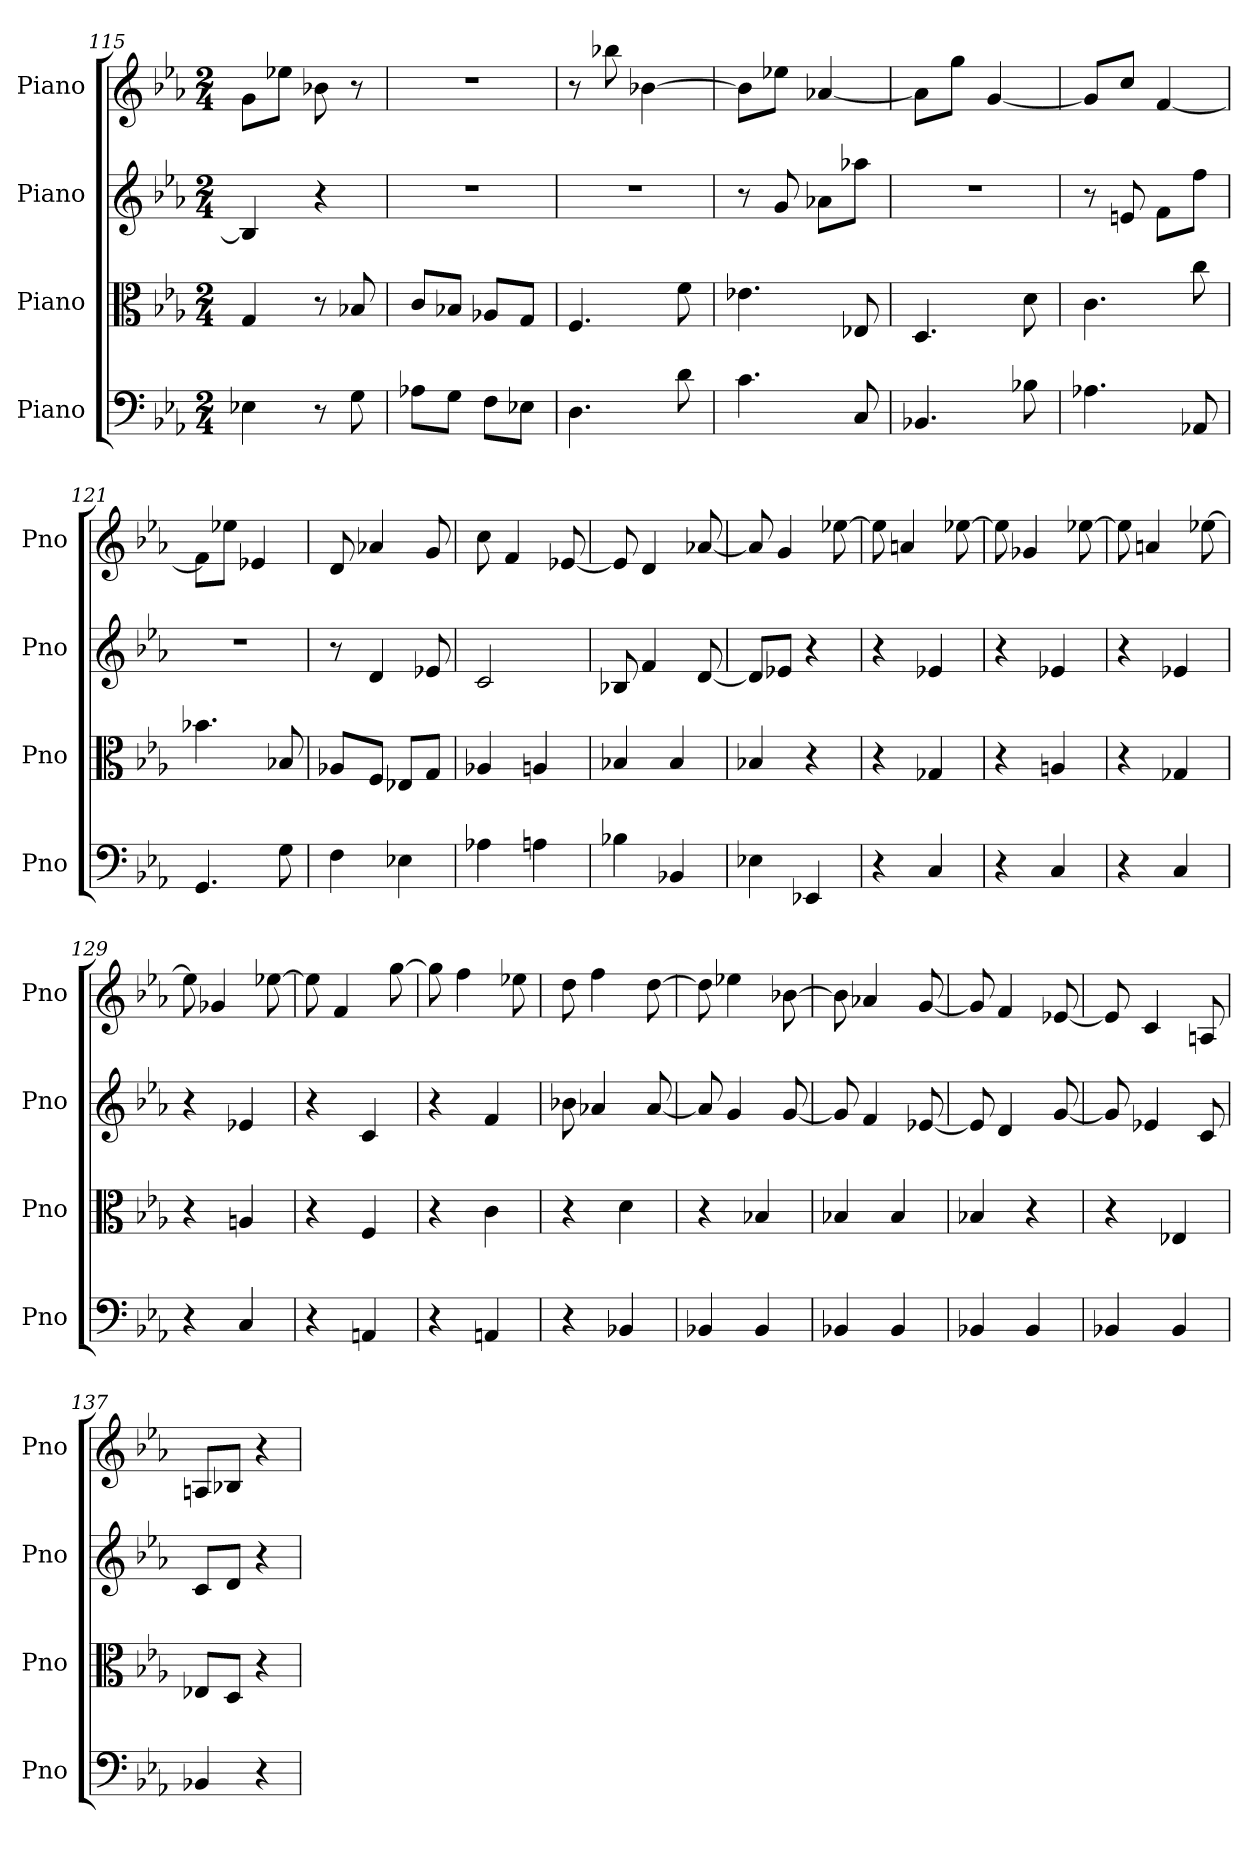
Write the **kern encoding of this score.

**kern	**kern	**kern	**kern
*part4	*part3	*part2	*part1
*staff4	*staff3	*staff2	*staff1
*I"Piano	*I"Piano	*I"Piano	*I"Piano
*I'Pno	*I'Pno	*I'Pno	*I'Pno
*clefF4	*clefC3	*clefG2	*clefG2
*k[b-e-a-]	*k[b-e-a-]	*k[b-e-a-]	*k[b-e-a-]
*M2/4	*M2/4	*M2/4	*M2/4
=115	=115	=115	=115
4E-X\	4G/	4B-/]	8g\L
.	.	.	8ee-X\J
8r	8r	4r	8b-X\
8G\	8B-X/	.	8r
=116	=116	=116	=116
8A-X\L	8c/L	2r	2r
8G\J	8B-X/J	.	.
8F\L	8A-X/L	.	.
8E-X\J	8G/J	.	.
=117	=117	=117	=117
4.D\	4.F/	2r	8r
.	.	.	8bb-X\
.	.	.	[4b-X\
8d\	8f\	.	.
!!LO:PB:g=z
=118	=118	=118	=118
4.c\	4.e-X\	8r	8b-\L]
.	.	8g/	8ee-X\J
.	.	8a-X\L	[4a-X/
8C/	8E-X/	8aa-X\J	.
=119	=119	=119	=119
4.BB-X/	4.D/	2r	8a-\L]
.	.	.	8gg\J
.	.	.	[4g/
8B-X\	8d\	.	.
=120	=120	=120	=120
4.A-X\	4.c\	8r	8g/L]
.	.	8e/	8cc/J
.	.	8f\L	[4f/
8AA-X/	8cc\	8ff\J	.
=121	=121	=121	=121
4.GG/	4.b-X\	2r	8f\L]
.	.	.	8ee-X\J
.	.	.	4e-X/
8G\	8B-X/	.	.
=122	=122	=122	=122
4F\	8A-X/L	8r	8d/
.	8F/J	4d/	4a-X/
4E-X\	8E-X/L	.	.
.	8G/J	8e-X/	8g/
=123	=123	=123	=123
4A-X\	4A-X/	2c/	8cc\
.	.	.	4f/
4An\	4An/	.	.
.	.	.	[8e-X/
=124	=124	=124	=124
4B-X\	4B-X/	8B-X/	8e-/]
.	.	4f/	4d/
4BB-X/	4B-/	.	.
.	.	[8d/	[8a-X/
!!LO:LB:g=z
=125	=125	=125	=125
4E-X\	4B-X/	8d/L]	8a-/]
.	.	8e-X/J	4g/
4EE-X/	4r	4r	.
.	.	.	[8ee-X\
=126	=126	=126	=126
4r	4r	4r	8ee-\]
.	.	.	4a/
4C/	4G-X/	4e-X/	.
.	.	.	[8ee-X\
=127	=127	=127	=127
4r	4r	4r	8ee-\]
.	.	.	4g-X/
4C/	4A/	4e-X/	.
.	.	.	[8ee-X\
=128	=128	=128	=128
4r	4r	4r	8ee-\]
.	.	.	4a/
4C/	4G-X/	4e-X/	.
.	.	.	[8ee-X\
=129	=129	=129	=129
4r	4r	4r	8ee-\]
.	.	.	4g-X/
4C/	4A/	4e-X/	.
.	.	.	[8ee-X\
=130	=130	=130	=130
4r	4r	4r	8ee-\]
.	.	.	4f/
4AA/	4F/	4c/	.
.	.	.	[8gg\
=131	=131	=131	=131
4r	4r	4r	8gg\]
.	.	.	4ff\
4AA/	4c\	4f/	.
.	.	.	8ee-X\
=132	=132	=132	=132
4r	4r	8b-X\	8dd\
.	.	4a-X/	4ff\
4BB-X/	4d\	.	.
.	.	[8a-/	[8dd\
=133	=133	=133	=133
4BB-X/	4r	8a-/]	8dd\]
.	.	4g/	4ee-X\
4BB-/	4B-X/	.	.
.	.	[8g/	[8b-X\
!!LO:LB:g=z
=134	=134	=134	=134
4BB-X/	4B-X/	8g/]	8b-\]
.	.	4f/	4a-X/
4BB-/	4B-/	.	.
.	.	[8e-X/	[8g/
=135	=135	=135	=135
4BB-X/	4B-X/	8e-/]	8g/]
.	.	4d/	4f/
4BB-/	4r	.	.
.	.	[8g/	[8e-X/
=136	=136	=136	=136
4BB-X/	4r	8g/]	8e-/]
.	.	4e-X/	4c/
4BB-/	4E-X/	.	.
.	.	8c/	8A/
=137	=137	=137	=137
4BB-X/	8E-X/L	8c/L	8A/L
.	8D/J	8d/J	8B-X/J
4r	4r	4r	4r
=	=	=	=
*-	*-	*-	*-
